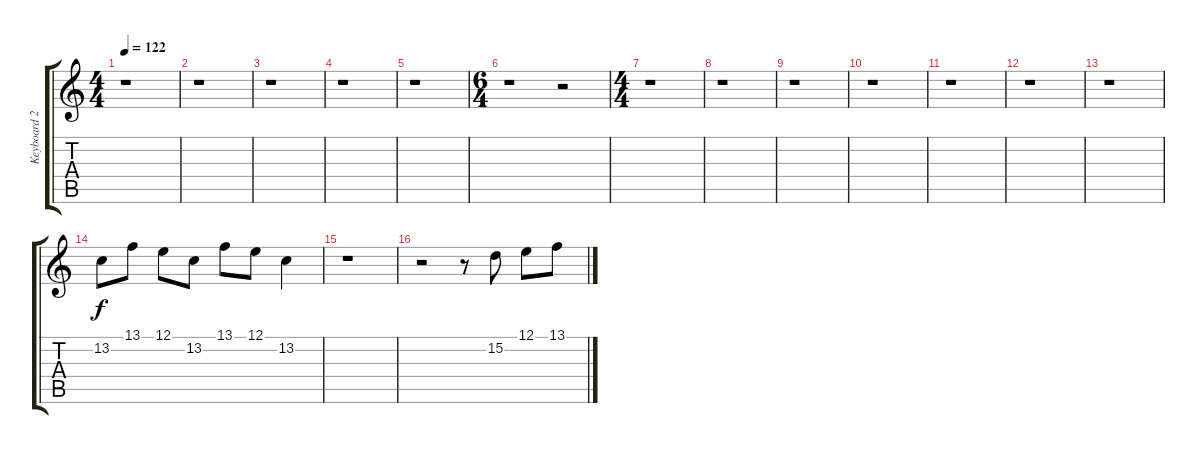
\track ("Keyboard 2" "Keyboard 2") {instrument stringensemble2}
\staff {score tabs}
\tuning (E4 B3 G3 D3 A2 E2) {hide}
\ts (4 4)
\tempo 122
\clef g2
\ks c
r.1{dy f} |
r.1 |
r.1 |
r.1 |
r.1 |
\ts (6 4)
r.1 r.2 |
\ts (4 4)
r.1 |
r.1 |
r.1 |
r.1 |
r.1 |
r.1 |
r.1 |
13.2.8 13.1.8 12.1.8 13.2.8 13.1.8 12.1.8 13.2.4 |
r.1 |
r.2 r.8 15.2.8 12.1.8 13.1.8
